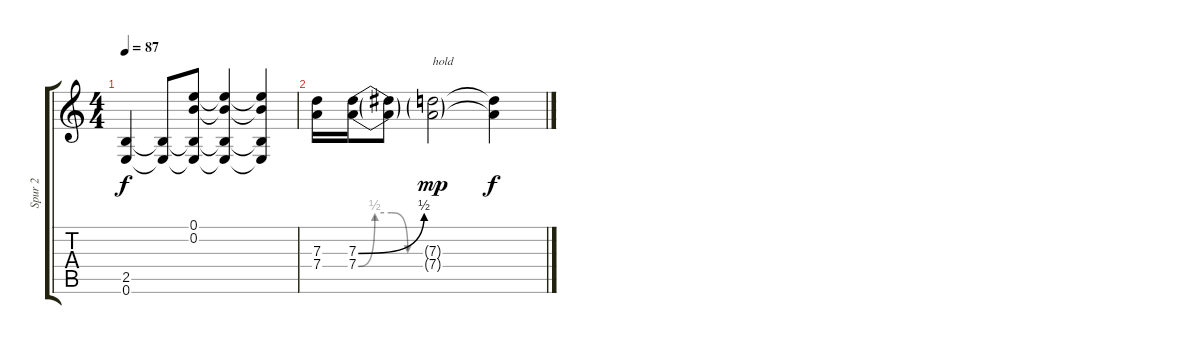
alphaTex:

\track ("Spur 2" "Spur 2") {instrument distortionguitar}
\staff {score tabs}
\tuning (E4 B3 G3 D3 A2 E2) {hide}
\ts (4 4)
\tempo 87
\clef g2
\ks c
(2.5 0.6).4{dy f} (2.5{t} 0.6{t}).8 (0.1 0.2 2.5{t} 0.6{t}).8 (0.1{t} 0.2{t} 2.5{t} 0.6{t}).4 (0.1{t} 0.2{t} 2.5{t} 0.6{t}).4 |
(7.3 7.4).16 (7.3{be (bend 0 0 60 2)} 7.4{be (custom 0 0 15 2 30 2 45 0 60 0)}).16 (7.3{t} 7.4{t}).8 (7.3{g} 7.4{g}).2{txt "hold" dy mp} (7.3{t} 7.4{t}).4{dy f}
